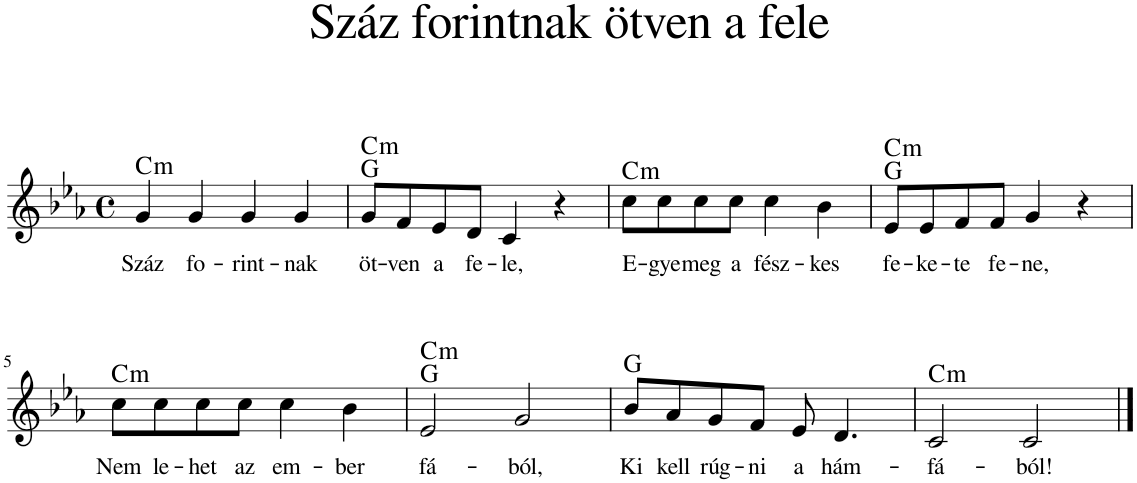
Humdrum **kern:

**kern	**text	**harte
*part1	*part1	*part1
*staff1	*staff1	*
*I"Piano	*	*
*I'Pno	*	*
*clefG2	*	*
*k[b-e-a-]	*	*
*M4/4	*	*
*met(c)	*	*
=1	=1	=1
!	!LO:LY:b	!LO:H:kt=m
4g/	Száz	C:min
!	!LO:LY:b	!
4g/	fo-	.
!	!LO:LY:b	!
4g/	-rint-	.
!	!LO:LY:b	!
4g/	-nak	.
=2	=2	=2
!	!LO:LY:b	!LO:H:n=2:kt=m
8g/L	öt-	G:maj C:min
!	!LO:LY:b	!
8f/	-ven	.
!	!LO:LY:b	!
8e-/	a	.
!	!LO:LY:b	!
8d/J	fe-	.
!	!LO:LY:b	!
4c/	-le,	.
4r	.	.
=3	=3	=3
!	!LO:LY:b	!LO:H:kt=m
8cc\L	E-	C:min
!	!LO:LY:b	!
8cc\	-gye	.
!	!LO:LY:b	!
8cc\	meg	.
!	!LO:LY:b	!
8cc\J	a	.
!	!LO:LY:b	!
4cc\	fész-	.
!	!LO:LY:b	!
4b-\	-kes	.
=4	=4	=4
!	!LO:LY:b	!LO:H:n=2:kt=m
8e-/L	fe-	G:maj C:min
!	!LO:LY:b	!
8e-/	-ke-	.
!	!LO:LY:b	!
8f/	-te	.
!	!LO:LY:b	!
8f/J	fe-	.
!	!LO:LY:b	!
4g/	-ne,	.
4r	.	.
!!LO:LB:g=z
=5	=5	=5
!	!LO:LY:b	!LO:H:kt=m
8cc\L	Nem	C:min
!	!LO:LY:b	!
8cc\	le-	.
!	!LO:LY:b	!
8cc\	-het	.
!	!LO:LY:b	!
8cc\J	az	.
!	!LO:LY:b	!
4cc\	em-	.
!	!LO:LY:b	!
4b-\	-ber	.
=6	=6	=6
!	!LO:LY:b	!LO:H:n=2:kt=m
2e-/	fá-	G:maj C:min
!	!LO:LY:b	!
2g/	-ból,	.
=7	=7	=7
!	!LO:LY:b	!
8b-/L	Ki	G:maj
!	!LO:LY:b	!
8a-/	kell	.
!	!LO:LY:b	!
8g/	rúg-	.
!	!LO:LY:b	!
8f/J	-ni	.
!	!LO:LY:b	!
8e-/	a	.
!	!LO:LY:b	!
4.d/	hám-	.
=8	=8	=8
!	!LO:LY:b	!LO:H:kt=m
2c/	-fá-	C:min
!	!LO:LY:b	!
2c/	-ból!	.
==	==	==
*-	*-	*-
